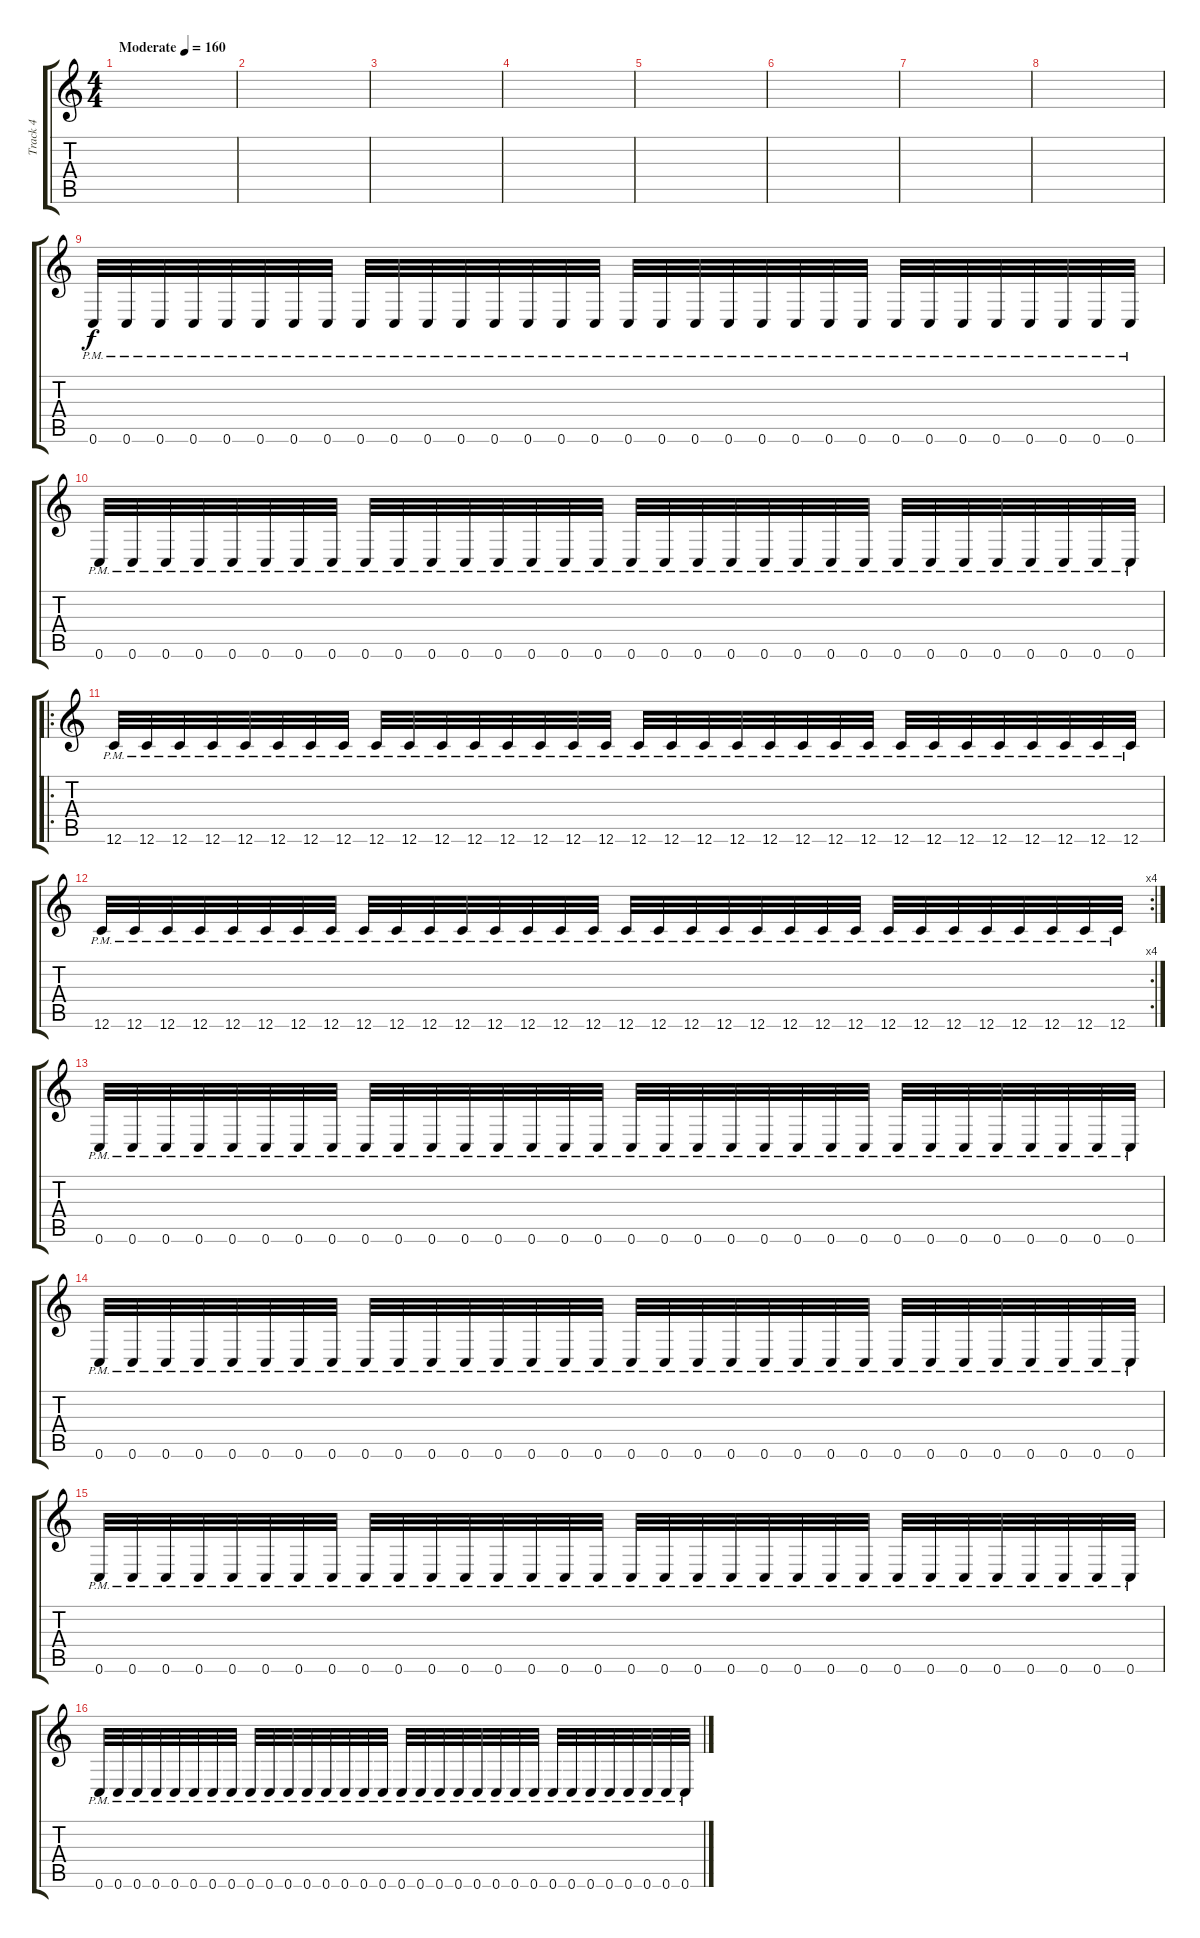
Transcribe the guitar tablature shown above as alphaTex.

\track ("Track 4" "Track 4") {instrument acousticguitarsteel}
\staff {score tabs}
\tuning (C4 G3 Eb3 Bb2 F2 C2) {hide}
\ts (4 4)
\tempo (160 "Moderate")
\clef g2
\ks c
|
|
|
|
|
|
|
|
0.6{pm}.32 0.6{pm}.32 0.6{pm}.32 0.6{pm}.32 0.6{pm}.32 0.6{pm}.32 0.6{pm}.32 0.6{pm}.32 0.6{pm}.32 0.6{pm}.32 0.6{pm}.32 0.6{pm}.32 0.6{pm}.32 0.6{pm}.32 0.6{pm}.32 0.6{pm}.32 0.6{pm}.32 0.6{pm}.32 0.6{pm}.32 0.6{pm}.32 0.6{pm}.32 0.6{pm}.32 0.6{pm}.32 0.6{pm}.32 0.6{pm}.32 0.6{pm}.32 0.6{pm}.32 0.6{pm}.32 0.6{pm}.32 0.6{pm}.32 0.6{pm}.32 0.6{pm}.32 |
0.6{pm}.32 0.6{pm}.32 0.6{pm}.32 0.6{pm}.32 0.6{pm}.32 0.6{pm}.32 0.6{pm}.32 0.6{pm}.32 0.6{pm}.32 0.6{pm}.32 0.6{pm}.32 0.6{pm}.32 0.6{pm}.32 0.6{pm}.32 0.6{pm}.32 0.6{pm}.32 0.6{pm}.32 0.6{pm}.32 0.6{pm}.32 0.6{pm}.32 0.6{pm}.32 0.6{pm}.32 0.6{pm}.32 0.6{pm}.32 0.6{pm}.32 0.6{pm}.32 0.6{pm}.32 0.6{pm}.32 0.6{pm}.32 0.6{pm}.32 0.6{pm}.32 0.6{pm}.32 |
\ro
12.6{pm}.32 12.6{pm}.32 12.6{pm}.32 12.6{pm}.32 12.6{pm}.32 12.6{pm}.32 12.6{pm}.32 12.6{pm}.32 12.6{pm}.32 12.6{pm}.32 12.6{pm}.32 12.6{pm}.32 12.6{pm}.32 12.6{pm}.32 12.6{pm}.32 12.6{pm}.32 12.6{pm}.32 12.6{pm}.32 12.6{pm}.32 12.6{pm}.32 12.6{pm}.32 12.6{pm}.32 12.6{pm}.32 12.6{pm}.32 12.6{pm}.32 12.6{pm}.32 12.6{pm}.32 12.6{pm}.32 12.6{pm}.32 12.6{pm}.32 12.6{pm}.32 12.6{pm}.32 |
\rc 4
12.6{pm}.32 12.6{pm}.32 12.6{pm}.32 12.6{pm}.32 12.6{pm}.32 12.6{pm}.32 12.6{pm}.32 12.6{pm}.32 12.6{pm}.32 12.6{pm}.32 12.6{pm}.32 12.6{pm}.32 12.6{pm}.32 12.6{pm}.32 12.6{pm}.32 12.6{pm}.32 12.6{pm}.32 12.6{pm}.32 12.6{pm}.32 12.6{pm}.32 12.6{pm}.32 12.6{pm}.32 12.6{pm}.32 12.6{pm}.32 12.6{pm}.32 12.6{pm}.32 12.6{pm}.32 12.6{pm}.32 12.6{pm}.32 12.6{pm}.32 12.6{pm}.32 12.6{pm}.32 |
0.6{pm}.32 0.6{pm}.32 0.6{pm}.32 0.6{pm}.32 0.6{pm}.32 0.6{pm}.32 0.6{pm}.32 0.6{pm}.32 0.6{pm}.32 0.6{pm}.32 0.6{pm}.32 0.6{pm}.32 0.6{pm}.32 0.6{pm}.32 0.6{pm}.32 0.6{pm}.32 0.6{pm}.32 0.6{pm}.32 0.6{pm}.32 0.6{pm}.32 0.6{pm}.32 0.6{pm}.32 0.6{pm}.32 0.6{pm}.32 0.6{pm}.32 0.6{pm}.32 0.6{pm}.32 0.6{pm}.32 0.6{pm}.32 0.6{pm}.32 0.6{pm}.32 0.6{pm}.32 |
0.6{pm}.32 0.6{pm}.32 0.6{pm}.32 0.6{pm}.32 0.6{pm}.32 0.6{pm}.32 0.6{pm}.32 0.6{pm}.32 0.6{pm}.32 0.6{pm}.32 0.6{pm}.32 0.6{pm}.32 0.6{pm}.32 0.6{pm}.32 0.6{pm}.32 0.6{pm}.32 0.6{pm}.32 0.6{pm}.32 0.6{pm}.32 0.6{pm}.32 0.6{pm}.32 0.6{pm}.32 0.6{pm}.32 0.6{pm}.32 0.6{pm}.32 0.6{pm}.32 0.6{pm}.32 0.6{pm}.32 0.6{pm}.32 0.6{pm}.32 0.6{pm}.32 0.6{pm}.32 |
0.6{pm}.32 0.6{pm}.32 0.6{pm}.32 0.6{pm}.32 0.6{pm}.32 0.6{pm}.32 0.6{pm}.32 0.6{pm}.32 0.6{pm}.32 0.6{pm}.32 0.6{pm}.32 0.6{pm}.32 0.6{pm}.32 0.6{pm}.32 0.6{pm}.32 0.6{pm}.32 0.6{pm}.32 0.6{pm}.32 0.6{pm}.32 0.6{pm}.32 0.6{pm}.32 0.6{pm}.32 0.6{pm}.32 0.6{pm}.32 0.6{pm}.32 0.6{pm}.32 0.6{pm}.32 0.6{pm}.32 0.6{pm}.32 0.6{pm}.32 0.6{pm}.32 0.6{pm}.32 |
0.6{pm}.32 0.6{pm}.32 0.6{pm}.32 0.6{pm}.32 0.6{pm}.32 0.6{pm}.32 0.6{pm}.32 0.6{pm}.32 0.6{pm}.32 0.6{pm}.32 0.6{pm}.32 0.6{pm}.32 0.6{pm}.32 0.6{pm}.32 0.6{pm}.32 0.6{pm}.32 0.6{pm}.32 0.6{pm}.32 0.6{pm}.32 0.6{pm}.32 0.6{pm}.32 0.6{pm}.32 0.6{pm}.32 0.6{pm}.32 0.6{pm}.32 0.6{pm}.32 0.6{pm}.32 0.6{pm}.32 0.6{pm}.32 0.6{pm}.32 0.6{pm}.32 0.6{pm}.32
